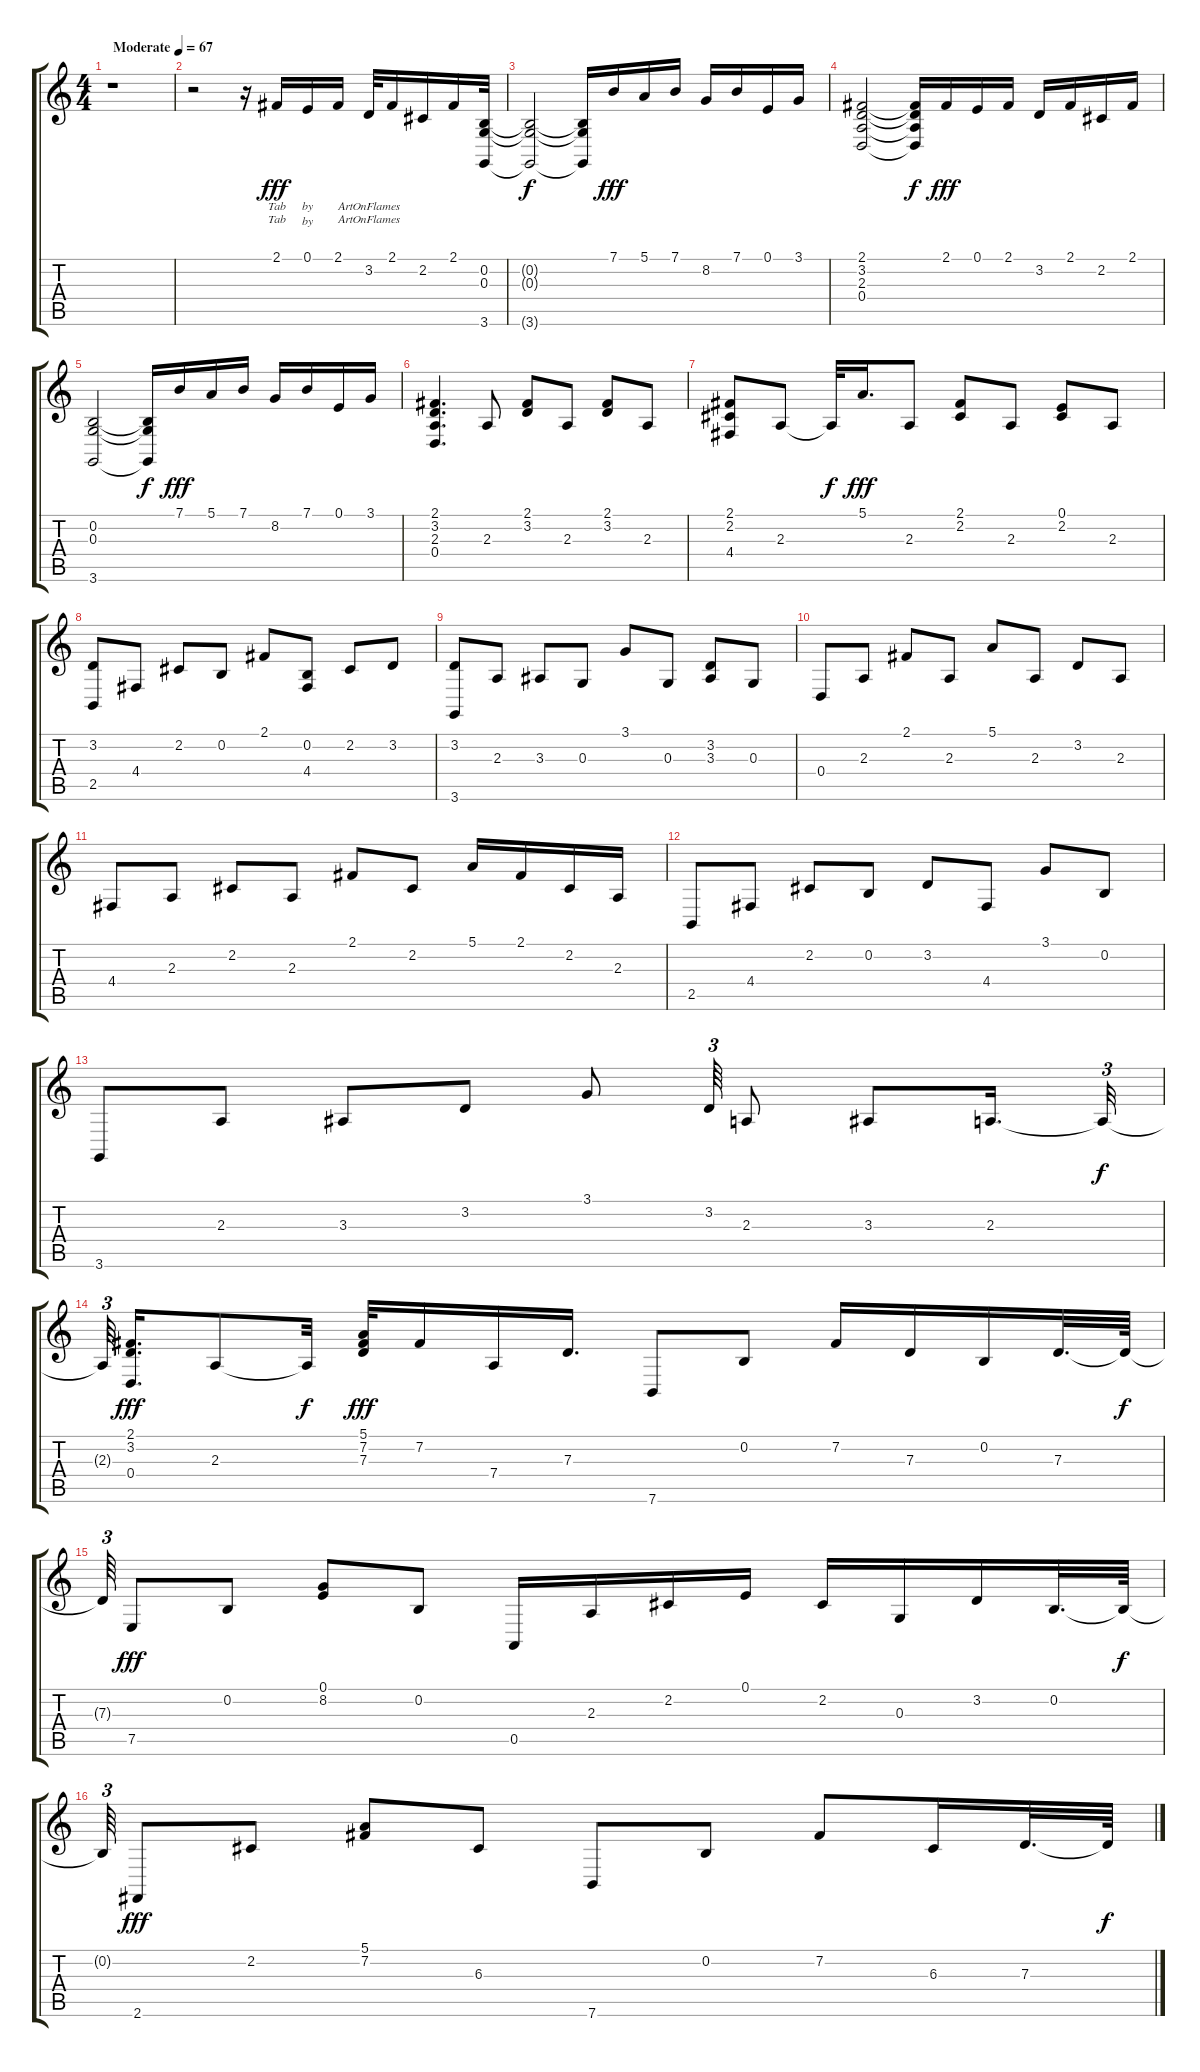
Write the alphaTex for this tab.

\track "" {instrument acousticgrandpiano}
\staff {score tabs}
\tuning (E4 B3 G3 D3 A2 E2) {hide}
\ts (4 4)
\tempo (67 "Moderate")
\clef g2
\ks c
r.1{dy fff instrument acousticgrandpiano} |
r.2 r.16 2.1.16{lyrics (0 "Tab") lyrics (1 "Tab") lyrics (2 "") lyrics (3 "") lyrics (4 "")} 0.1.16{lyrics (0 "by") lyrics (1 "by") lyrics (2 "") lyrics (3 "") lyrics (4 "")} 2.1.16{lyrics (0 "") lyrics (1 "") lyrics (2 "") lyrics (3 "") lyrics (4 "")} 3.2.32{lyrics (0 "ArtOnFlames") lyrics (1 "ArtOnFlames") lyrics (2 "") lyrics (3 "") lyrics (4 "")} 2.1.16 2.2.16 2.1.16 (0.2 0.3 3.6).32 |
(0.2{t} 0.3{t} 3.6{t}).2{dy f} (0.2{t} 0.3{t} 3.6{t}).16 7.1.16{dy fff} 5.1.16 7.1.16 8.2.16 7.1.16 0.1.16 3.1.16 |
(2.1 3.2 2.3 0.4).2 (2.1{t} 3.2{t} 2.3{t} 0.4{t}).16{dy f} 2.1.16{dy fff} 0.1.16 2.1.16 3.2.16 2.1.16 2.2.16 2.1.16 |
(0.2 0.3 3.6).2 (0.2{t} 0.3{t} 3.6{t}).16{dy f} 7.1.16{dy fff} 5.1.16 7.1.16 8.2.16 7.1.16 0.1.16 3.1.16 |
(2.1 3.2 2.3 0.4).4{d} 2.3.8 (2.1 3.2).8 2.3.8 (2.1 3.2).8 2.3.8 |
(2.1 2.2 4.4).8 2.3.8 2.3{t}.32{dy f} 5.1.16{d dy fff} 2.3.8 (2.1 2.2).8 2.3.8 (0.1 2.2).8 2.3.8 |
(3.2 2.5).8 4.4.8 2.2.8 0.2.8 2.1.8 (0.2 4.4).8 2.2.8 3.2.8 |
(3.2 3.6).8 2.3.8 3.3.8 0.3.8 3.1.8 0.3.8 (3.2 3.3).8 0.3.8 |
0.4.8 2.3.8 2.1.8 2.3.8 5.1.8 2.3.8 3.2.8 2.3.8 |
4.4.8 2.3.8 2.2.8 2.3.8 2.1.8 2.2.8 5.1.16 2.1.16 2.2.16 2.3.16 |
2.5.8 4.4.8 2.2.8 0.2.8 3.2.8 4.4.8 3.1.8 0.2.8 |
3.6.8 2.3.8 3.3.8 3.2.8 3.1.8 3.2.64{tu (3 2)} 2.3.8 3.3.8 2.3.16{d} 2.3{t}.32{tu (3 2) dy f} |
2.3{t}.64{tu (3 2) beam splitsecondary} (2.1 3.2 0.4).16{d dy fff} 2.3.8 2.3{t}.32{dy f} (5.1 7.2 7.3).32{dy fff} 7.2.16 7.4.16 7.3.16{d} 7.6.8 0.2.8 7.2.16 7.3.16 0.2.16 7.3.32{d} 7.3{t}.64{dy f} |
7.3{t}.64{tu (3 2)} 7.5.8{dy fff} 0.2.8 (0.1 8.2).8 0.2.8 0.5.16 2.3.16 2.2.16 0.1.16 2.2.16 0.3.16 3.2.16 0.2.32{d} 0.2{t}.64{dy f} |
0.2{t}.64{tu (3 2)} 2.6.8{dy fff} 2.2.8 (5.1 7.2).8 6.3.8 7.6.8 0.2.8 7.2.8 6.3.16 7.3.32{d} 7.3{t}.64{dy f}
